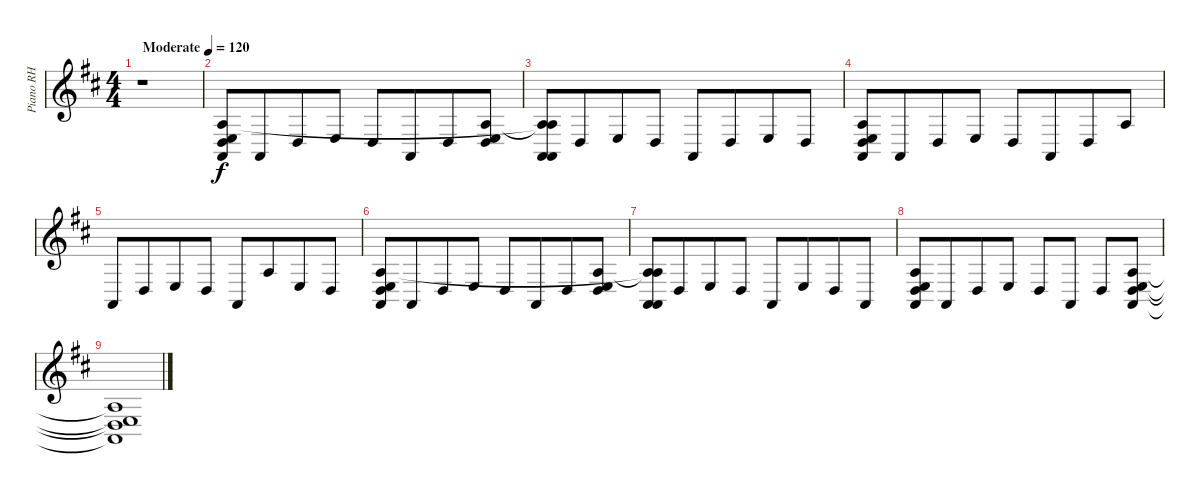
\track ("Piano RH" "Piano RH") {instrument brightacousticpiano}
\staff {score}
\tuning (E4 B3 G3 D3 A2 E2 B1) {hide}
\ts (4 4)
\tempo (120 "Moderate")
\clef g2
\ks d
r.1{dy f instrument brightacousticpiano} |
(2.3 2.4 5.5 5.6).8{beam merge} 0.5.8{beam merge} 0.4.8{beam merge} 2.4.8 0.4.8 0.5.8{beam merge} 0.4.8 (0.4 12.5 12.6).8 |
(2.3{t} -5.4 12.5{t} 10.7).8 0.4.8{beam merge} 2.4.8 0.4.8 0.5.8 0.4.8{beam merge} 2.4.8 0.4.8 |
(2.3 2.4 5.5 5.6).8 0.5.8{beam merge} 0.4.8 2.4.8 0.4.8 0.5.8{beam merge} 0.4.8 2.3.8 |
0.5.8 0.4.8{beam merge} 2.4.8 0.4.8 0.5.8 2.3.8{beam merge} 2.4.8 0.4.8 |
(2.3 2.4 5.5 5.6).8 0.5.8{beam merge} 0.4.8 2.4.8 0.4.8 0.5.8{beam merge} 0.4.8 (0.4 12.5 12.6).8 |
(2.3{t} -5.4 12.5{t} 10.7).8 0.4.8{beam merge} 2.4.8 0.4.8 0.5.8 2.4.8{beam merge} 0.4.8 0.5.8 |
(2.3 2.4 5.5 5.6).8 0.5.8{beam merge} 0.4.8 2.4.8 0.4.8 0.5.8 0.4.8 (2.3 2.4 5.5 5.6).8 |
(2.3{t} 2.4{t} 5.5{t} 5.6{t}).1
